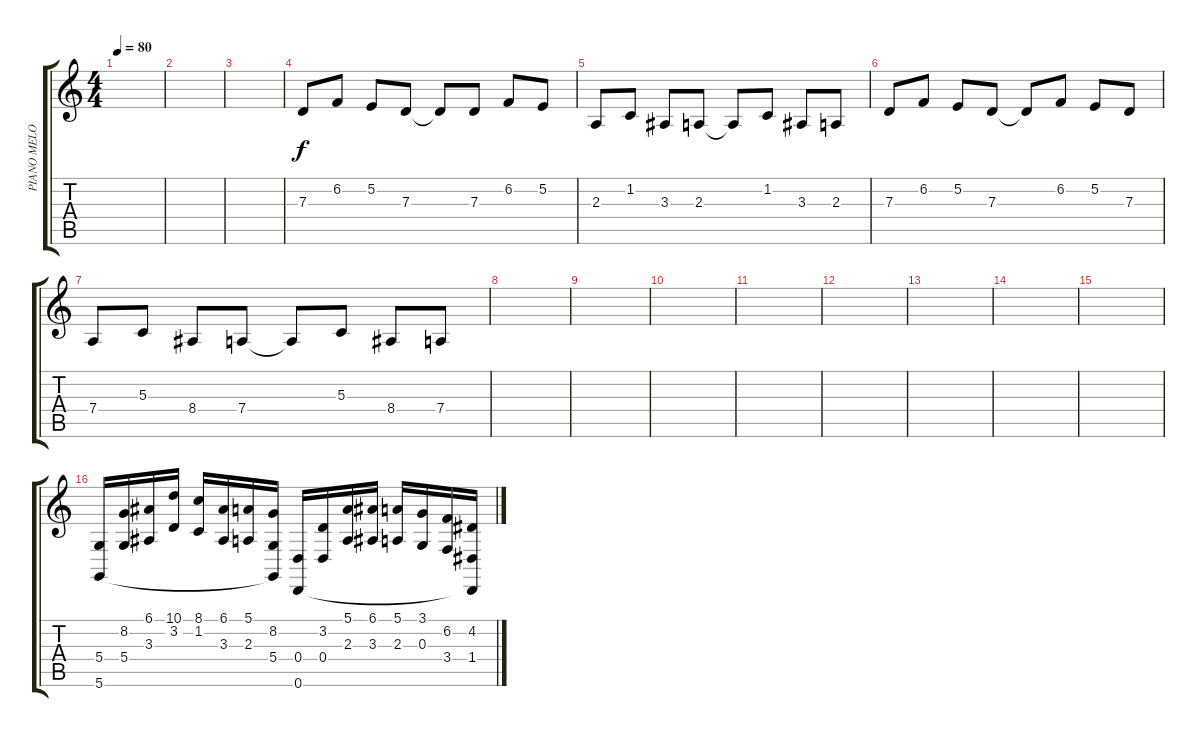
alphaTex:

\track ("PIANO MELODIE" "PIANO MELO") {instrument acousticgrandpiano}
\staff {score tabs}
\tuning (E4 B3 G3 D3 A2 D2) {hide}
\ts (4 4)
\tempo 80
\clef g2
\ks c
|
|
|
7.3.8{dy f} 6.2.8 5.2.8 7.3.8 7.3{t}.8 7.3.8 6.2.8 5.2.8 |
2.3.8 1.2.8 3.3.8 2.3.8 2.3{t}.8 1.2.8 3.3.8 2.3.8 |
7.3.8 6.2.8 5.2.8 7.3.8 7.3{t}.8 6.2.8 5.2.8 7.3.8 |
7.4.8 5.3.8 8.4.8 7.4.8 7.4{t}.8 5.3.8 8.4.8 7.4.8 |
|
|
|
|
|
|
|
|
(5.4 5.6).16 (8.2 5.4).16 (6.1 3.3).16 (10.1 3.2).16 (8.1 1.2).16 (6.1 3.3).16 (5.1 2.3).16 (8.2 5.4 5.6{t}).16 (0.4 0.6).16 (3.2 0.4).16 (5.1 2.3).16 (6.1 3.3).16 (5.1 2.3).16 (3.1 0.3).16 (6.2 3.4).16 (4.2 1.4 0.6{t}).16
